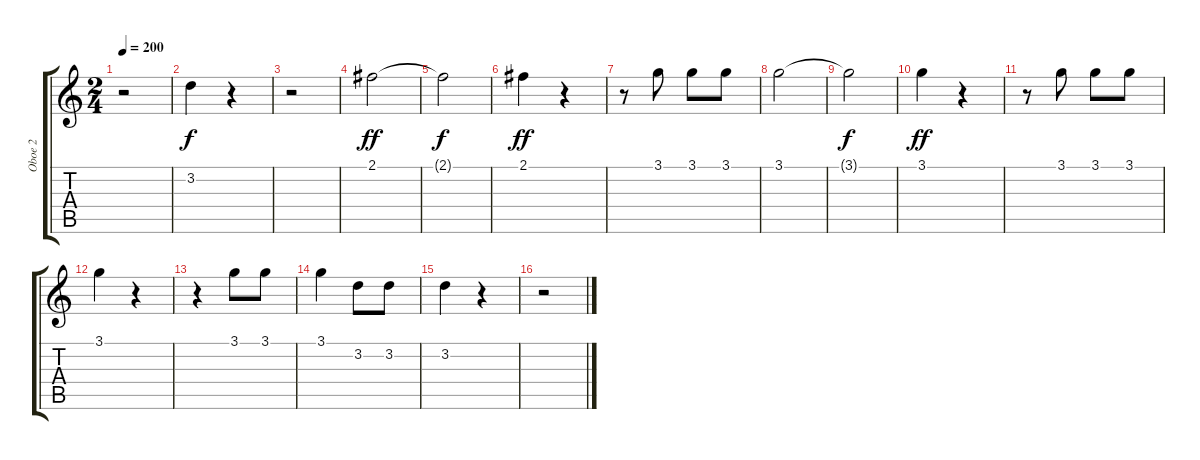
\track ("Oboe 2" "Oboe 2") {instrument acousticguitarnylon}
\staff {score tabs}
\tuning (E4 B3 G3 D3 A2 E2) {hide}
\ts (2 4)
\tempo 200
\clef g2
\ks c
r.2{dy f} |
3.2.4 r.4 |
r.2 |
2.1.2{dy ff} |
2.1{t}.2{dy f} |
2.1.4{dy ff} r.4 |
r.8 3.1.8 3.1.8 3.1.8 |
3.1.2 |
3.1{t}.2{dy f} |
3.1.4{dy ff} r.4 |
r.8 3.1.8 3.1.8 3.1.8 |
3.1.4 r.4 |
r.4 3.1.8 3.1.8 |
3.1.4 3.2.8 3.2.8 |
3.2.4 r.4 |
r.2
